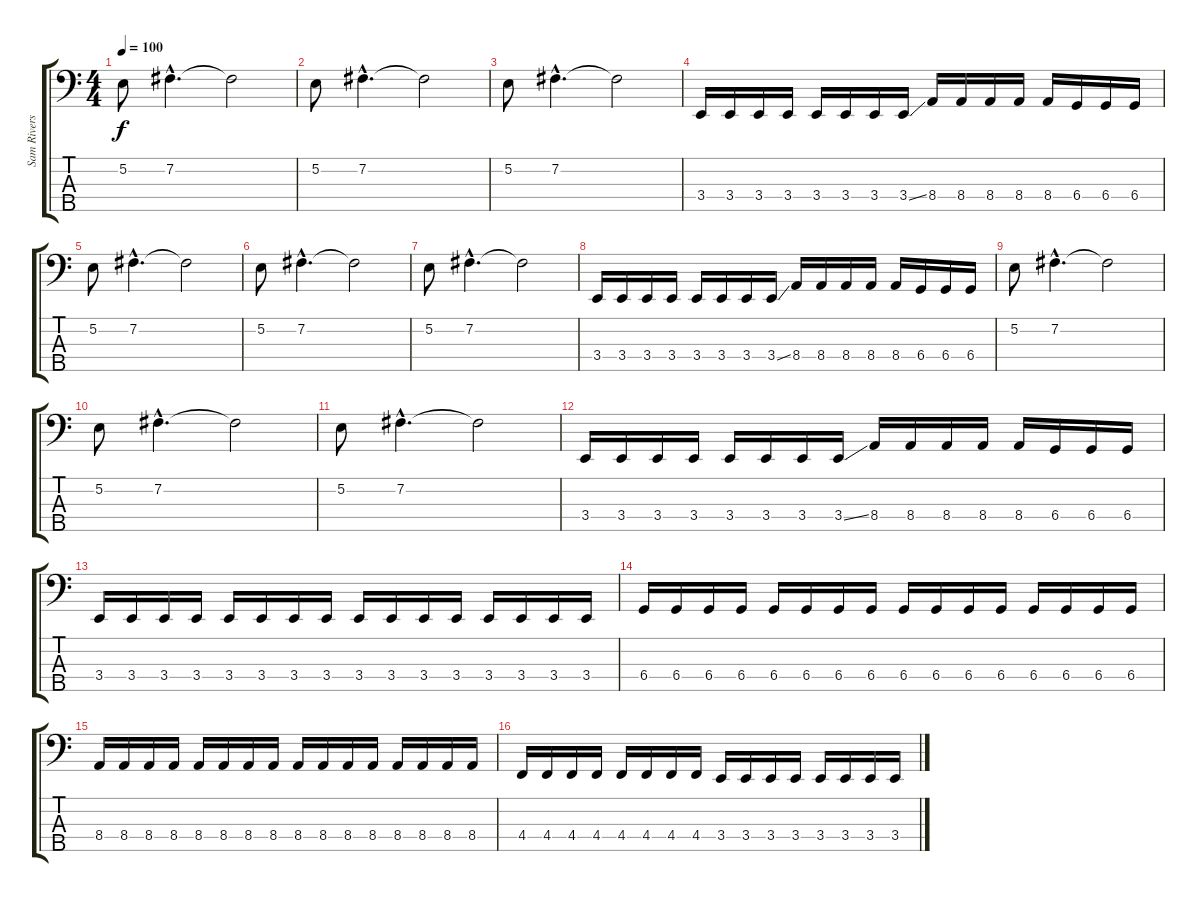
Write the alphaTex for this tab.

\track ("Sam Rivers - Bass" "Sam Rivers") {instrument electricbassfinger}
\staff {score tabs}
\tuning (E2 B1 Gb1 Db1 Bb0) {hide}
\ts (4 4)
\tempo 100
\clef f4
\ks c
5.2.8{dy f} 7.2{hac}.4{d} 7.2{t}.2 |
5.2.8 7.2{hac}.4{d} 7.2{t}.2 |
5.2.8 7.2{hac}.4{d} 7.2{t}.2 |
3.4.16 3.4.16 3.4.16 3.4.16 3.4.16 3.4.16 3.4.16 3.4{ss}.16 8.4.16 8.4.16 8.4.16 8.4.16 8.4.16 6.4.16 6.4.16 6.4.16 |
5.2.8 7.2{hac}.4{d} 7.2{t}.2 |
5.2.8 7.2{hac}.4{d} 7.2{t}.2 |
5.2.8 7.2{hac}.4{d} 7.2{t}.2 |
3.4.16 3.4.16 3.4.16 3.4.16 3.4.16 3.4.16 3.4.16 3.4{ss}.16 8.4.16 8.4.16 8.4.16 8.4.16 8.4.16 6.4.16 6.4.16 6.4.16 |
5.2.8 7.2{hac}.4{d} 7.2{t}.2 |
5.2.8 7.2{hac}.4{d} 7.2{t}.2 |
5.2.8 7.2{hac}.4{d} 7.2{t}.2 |
3.4.16 3.4.16 3.4.16 3.4.16 3.4.16 3.4.16 3.4.16 3.4{ss}.16 8.4.16 8.4.16 8.4.16 8.4.16 8.4.16 6.4.16 6.4.16 6.4.16 |
3.4.16 3.4.16 3.4.16 3.4.16 3.4.16 3.4.16 3.4.16 3.4.16 3.4.16 3.4.16 3.4.16 3.4.16 3.4.16 3.4.16 3.4.16 3.4.16 |
6.4.16 6.4.16 6.4.16 6.4.16 6.4.16 6.4.16 6.4.16 6.4.16 6.4.16 6.4.16 6.4.16 6.4.16 6.4.16 6.4.16 6.4.16 6.4.16 |
8.4.16 8.4.16 8.4.16 8.4.16 8.4.16 8.4.16 8.4.16 8.4.16 8.4.16 8.4.16 8.4.16 8.4.16 8.4.16 8.4.16 8.4.16 8.4.16 |
4.4.16 4.4.16 4.4.16 4.4.16 4.4.16 4.4.16 4.4.16 4.4.16 3.4.16 3.4.16 3.4.16 3.4.16 3.4.16 3.4.16 3.4.16 3.4.16
